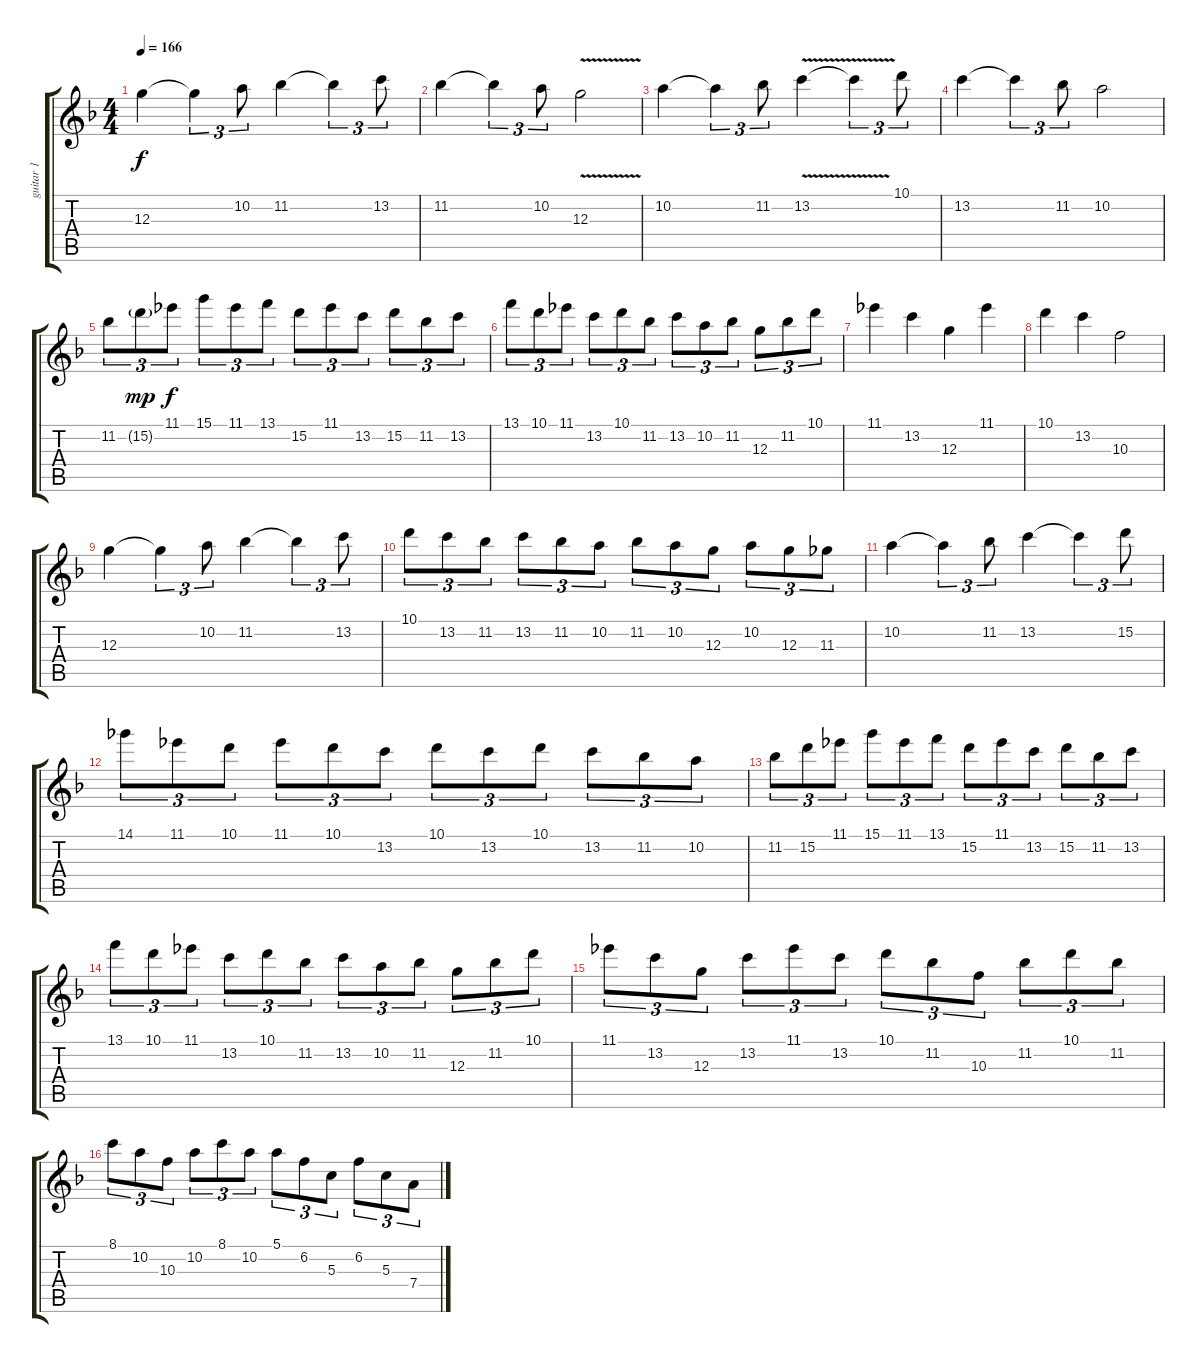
\track ("guitar 1" "guitar 1") {instrument overdrivenguitar}
\staff {score tabs}
\tuning (E4 B3 G3 D3 A2 E2) {hide}
\ts (4 4)
\tempo 166
\clef g2
\ks dminor
12.3.4{dy f} 12.3{t}.4{tu (3 2)} 10.2.8{tu (3 2)} 11.2.4 11.2{t}.4{tu (3 2)} 13.2.8{tu (3 2)} |
11.2.4 11.2{t}.4{tu (3 2)} 10.2.8{tu (3 2)} 12.3{v}.2 |
10.2.4 10.2{t}.4{tu (3 2)} 11.2.8{tu (3 2)} 13.2{v}.4 13.2{t}.4{tu (3 2)} 10.1.8{tu (3 2)} |
13.2.4 13.2{t}.4{tu (3 2)} 11.2.8{tu (3 2)} 10.2.2 |
11.2.8{tu (3 2)} 15.2{g}.8{tu (3 2) dy mp} 11.1.8{tu (3 2) dy f} 15.1.8{tu (3 2)} 11.1.8{tu (3 2)} 13.1.8{tu (3 2)} 15.2.8{tu (3 2)} 11.1.8{tu (3 2)} 13.2.8{tu (3 2)} 15.2.8{tu (3 2)} 11.2.8{tu (3 2)} 13.2.8{tu (3 2)} |
13.1.8{tu (3 2)} 10.1.8{tu (3 2)} 11.1.8{tu (3 2)} 13.2.8{tu (3 2)} 10.1.8{tu (3 2)} 11.2.8{tu (3 2)} 13.2.8{tu (3 2)} 10.2.8{tu (3 2)} 11.2.8{tu (3 2)} 12.3.8{tu (3 2)} 11.2.8{tu (3 2)} 10.1.8{tu (3 2)} |
11.1.4 13.2.4 12.3.4 11.1.4 |
10.1.4 13.2.4 10.3.2 |
12.3.4 12.3{t}.4{tu (3 2)} 10.2.8{tu (3 2)} 11.2.4 11.2{t}.4{tu (3 2)} 13.2.8{tu (3 2)} |
10.1.8{tu (3 2)} 13.2.8{tu (3 2)} 11.2.8{tu (3 2)} 13.2.8{tu (3 2)} 11.2.8{tu (3 2)} 10.2.8{tu (3 2)} 11.2.8{tu (3 2)} 10.2.8{tu (3 2)} 12.3.8{tu (3 2)} 10.2.8{tu (3 2)} 12.3.8{tu (3 2)} 11.3.8{tu (3 2)} |
10.2.4 10.2{t}.4{tu (3 2)} 11.2.8{tu (3 2)} 13.2.4 13.2{t}.4{tu (3 2)} 15.2.8{tu (3 2)} |
14.1.8{tu (3 2)} 11.1.8{tu (3 2)} 10.1.8{tu (3 2)} 11.1.8{tu (3 2)} 10.1.8{tu (3 2)} 13.2.8{tu (3 2)} 10.1.8{tu (3 2)} 13.2.8{tu (3 2)} 10.1.8{tu (3 2)} 13.2.8{tu (3 2)} 11.2.8{tu (3 2)} 10.2.8{tu (3 2)} |
11.2.8{tu (3 2)} 15.2.8{tu (3 2)} 11.1.8{tu (3 2)} 15.1.8{tu (3 2)} 11.1.8{tu (3 2)} 13.1.8{tu (3 2)} 15.2.8{tu (3 2)} 11.1.8{tu (3 2)} 13.2.8{tu (3 2)} 15.2.8{tu (3 2)} 11.2.8{tu (3 2)} 13.2.8{tu (3 2)} |
13.1.8{tu (3 2)} 10.1.8{tu (3 2)} 11.1.8{tu (3 2)} 13.2.8{tu (3 2)} 10.1.8{tu (3 2)} 11.2.8{tu (3 2)} 13.2.8{tu (3 2)} 10.2.8{tu (3 2)} 11.2.8{tu (3 2)} 12.3.8{tu (3 2)} 11.2.8{tu (3 2)} 10.1.8{tu (3 2)} |
11.1.8{tu (3 2)} 13.2.8{tu (3 2)} 12.3.8{tu (3 2)} 13.2.8{tu (3 2)} 11.1.8{tu (3 2)} 13.2.8{tu (3 2)} 10.1.8{tu (3 2)} 11.2.8{tu (3 2)} 10.3.8{tu (3 2)} 11.2.8{tu (3 2)} 10.1.8{tu (3 2)} 11.2.8{tu (3 2)} |
8.1.8{tu (3 2)} 10.2.8{tu (3 2)} 10.3.8{tu (3 2)} 10.2.8{tu (3 2)} 8.1.8{tu (3 2)} 10.2.8{tu (3 2)} 5.1.8{tu (3 2)} 6.2.8{tu (3 2)} 5.3.8{tu (3 2)} 6.2.8{tu (3 2)} 5.3.8{tu (3 2)} 7.4.8{tu (3 2)}
